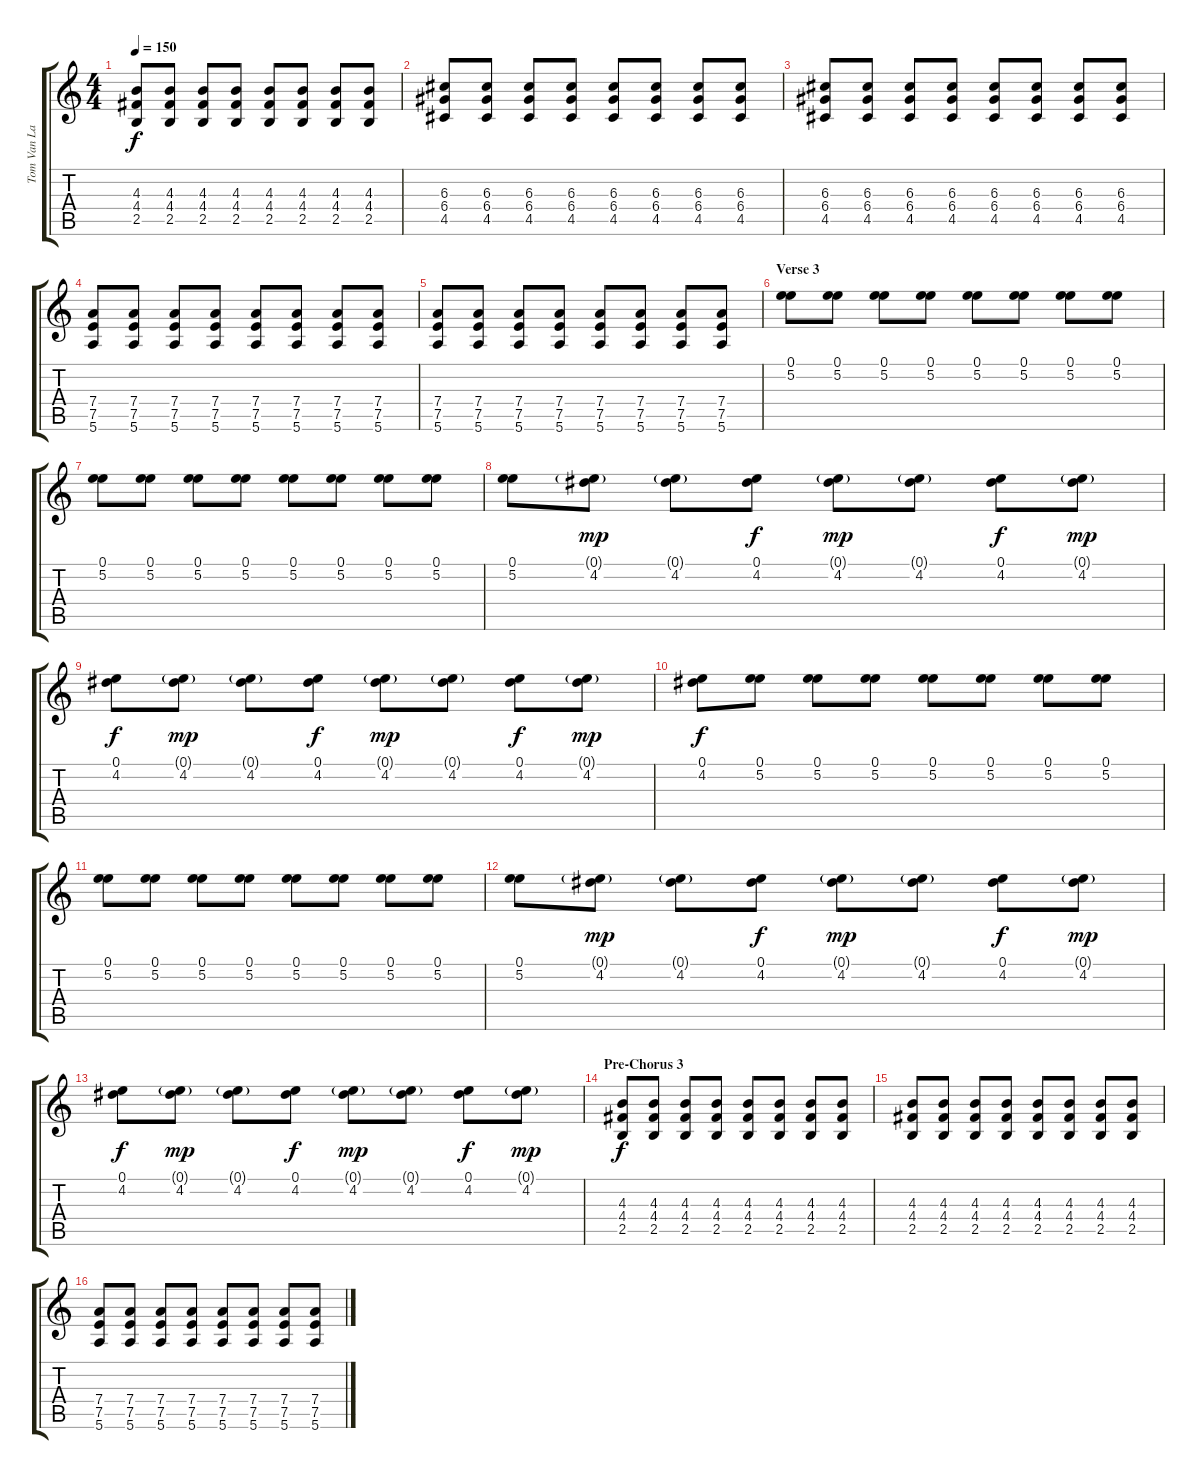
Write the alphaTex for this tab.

\track ("Tom Van Laere" "Tom Van La") {instrument distortionguitar}
\staff {score tabs}
\tuning (E4 B3 G3 D3 A2 E2) {hide}
\ts (4 4)
\tempo 150
\clef g2
\ks c
(4.3 4.4 2.5).8{dy f} (4.3 4.4 2.5).8 (4.3 4.4 2.5).8 (4.3 4.4 2.5).8 (4.3 4.4 2.5).8 (4.3 4.4 2.5).8 (4.3 4.4 2.5).8 (4.3 4.4 2.5).8 |
(6.3 6.4 4.5).8 (6.3 6.4 4.5).8 (6.3 6.4 4.5).8 (6.3 6.4 4.5).8 (6.3 6.4 4.5).8 (6.3 6.4 4.5).8 (6.3 6.4 4.5).8 (6.3 6.4 4.5).8 |
(6.3 6.4 4.5).8 (6.3 6.4 4.5).8 (6.3 6.4 4.5).8 (6.3 6.4 4.5).8 (6.3 6.4 4.5).8 (6.3 6.4 4.5).8 (6.3 6.4 4.5).8 (6.3 6.4 4.5).8 |
(7.4 7.5 5.6).8 (7.4 7.5 5.6).8 (7.4 7.5 5.6).8 (7.4 7.5 5.6).8 (7.4 7.5 5.6).8 (7.4 7.5 5.6).8 (7.4 7.5 5.6).8 (7.4 7.5 5.6).8 |
(7.4 7.5 5.6).8 (7.4 7.5 5.6).8 (7.4 7.5 5.6).8 (7.4 7.5 5.6).8 (7.4 7.5 5.6).8 (7.4 7.5 5.6).8 (7.4 7.5 5.6).8 (7.4 7.5 5.6).8 |
\section ("" "Verse 3")
(0.1 5.2).8 (0.1 5.2).8 (0.1 5.2).8 (0.1 5.2).8 (0.1 5.2).8 (0.1 5.2).8 (0.1 5.2).8 (0.1 5.2).8 |
(0.1 5.2).8 (0.1 5.2).8 (0.1 5.2).8 (0.1 5.2).8 (0.1 5.2).8 (0.1 5.2).8 (0.1 5.2).8 (0.1 5.2).8 |
(0.1 5.2).8 (0.1{g} 4.2).8{dy mp} (0.1{g} 4.2).8 (0.1 4.2).8{dy f} (0.1{g} 4.2).8{dy mp} (0.1{g} 4.2).8 (0.1 4.2).8{dy f} (0.1{g} 4.2).8{dy mp} |
(0.1 4.2).8{dy f} (0.1{g} 4.2).8{dy mp} (0.1{g} 4.2).8 (0.1 4.2).8{dy f} (0.1{g} 4.2).8{dy mp} (0.1{g} 4.2).8 (0.1 4.2).8{dy f} (0.1{g} 4.2).8{dy mp} |
(0.1 4.2).8{dy f} (0.1 5.2).8 (0.1 5.2).8 (0.1 5.2).8 (0.1 5.2).8 (0.1 5.2).8 (0.1 5.2).8 (0.1 5.2).8 |
(0.1 5.2).8 (0.1 5.2).8 (0.1 5.2).8 (0.1 5.2).8 (0.1 5.2).8 (0.1 5.2).8 (0.1 5.2).8 (0.1 5.2).8 |
(0.1 5.2).8 (0.1{g} 4.2).8{dy mp} (0.1{g} 4.2).8 (0.1 4.2).8{dy f} (0.1{g} 4.2).8{dy mp} (0.1{g} 4.2).8 (0.1 4.2).8{dy f} (0.1{g} 4.2).8{dy mp} |
(0.1 4.2).8{dy f} (0.1{g} 4.2).8{dy mp} (0.1{g} 4.2).8 (0.1 4.2).8{dy f} (0.1{g} 4.2).8{dy mp} (0.1{g} 4.2).8 (0.1 4.2).8{dy f} (0.1{g} 4.2).8{dy mp} |
\section ("" "Pre-Chorus 3")
(4.3 4.4 2.5).8{dy f} (4.3 4.4 2.5).8 (4.3 4.4 2.5).8 (4.3 4.4 2.5).8 (4.3 4.4 2.5).8 (4.3 4.4 2.5).8 (4.3 4.4 2.5).8 (4.3 4.4 2.5).8 |
(4.3 4.4 2.5).8 (4.3 4.4 2.5).8 (4.3 4.4 2.5).8 (4.3 4.4 2.5).8 (4.3 4.4 2.5).8 (4.3 4.4 2.5).8 (4.3 4.4 2.5).8 (4.3 4.4 2.5).8 |
(7.4 7.5 5.6).8 (7.4 7.5 5.6).8 (7.4 7.5 5.6).8 (7.4 7.5 5.6).8 (7.4 7.5 5.6).8 (7.4 7.5 5.6).8 (7.4 7.5 5.6).8 (7.4 7.5 5.6).8
